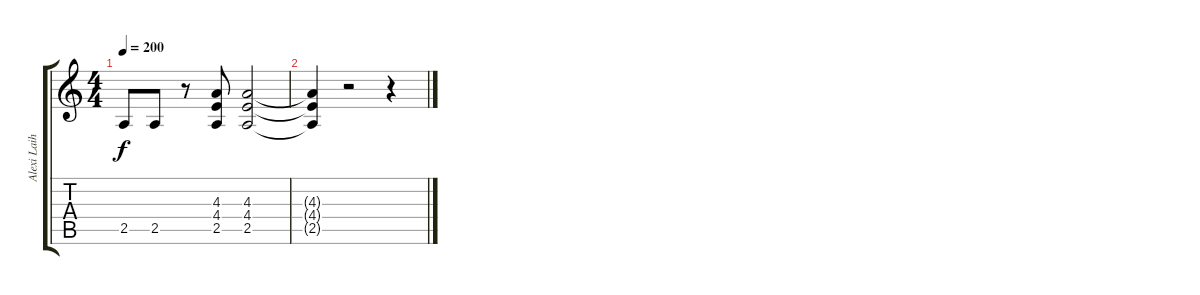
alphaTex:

\track ("Alexi Laiho" "Alexi Laih") {instrument distortionguitar}
\staff {score tabs}
\tuning (D4 A3 F3 C3 G2 D2) {hide}
\ts (4 4)
\tempo 200
\clef g2
\ks c
2.5.8{dy f} 2.5.8 r.8 (4.3 4.4 2.5).8 (4.3 4.4 2.5).2 |
(4.3{t} 4.4{t} 2.5{t}).4 r.2 r.4
